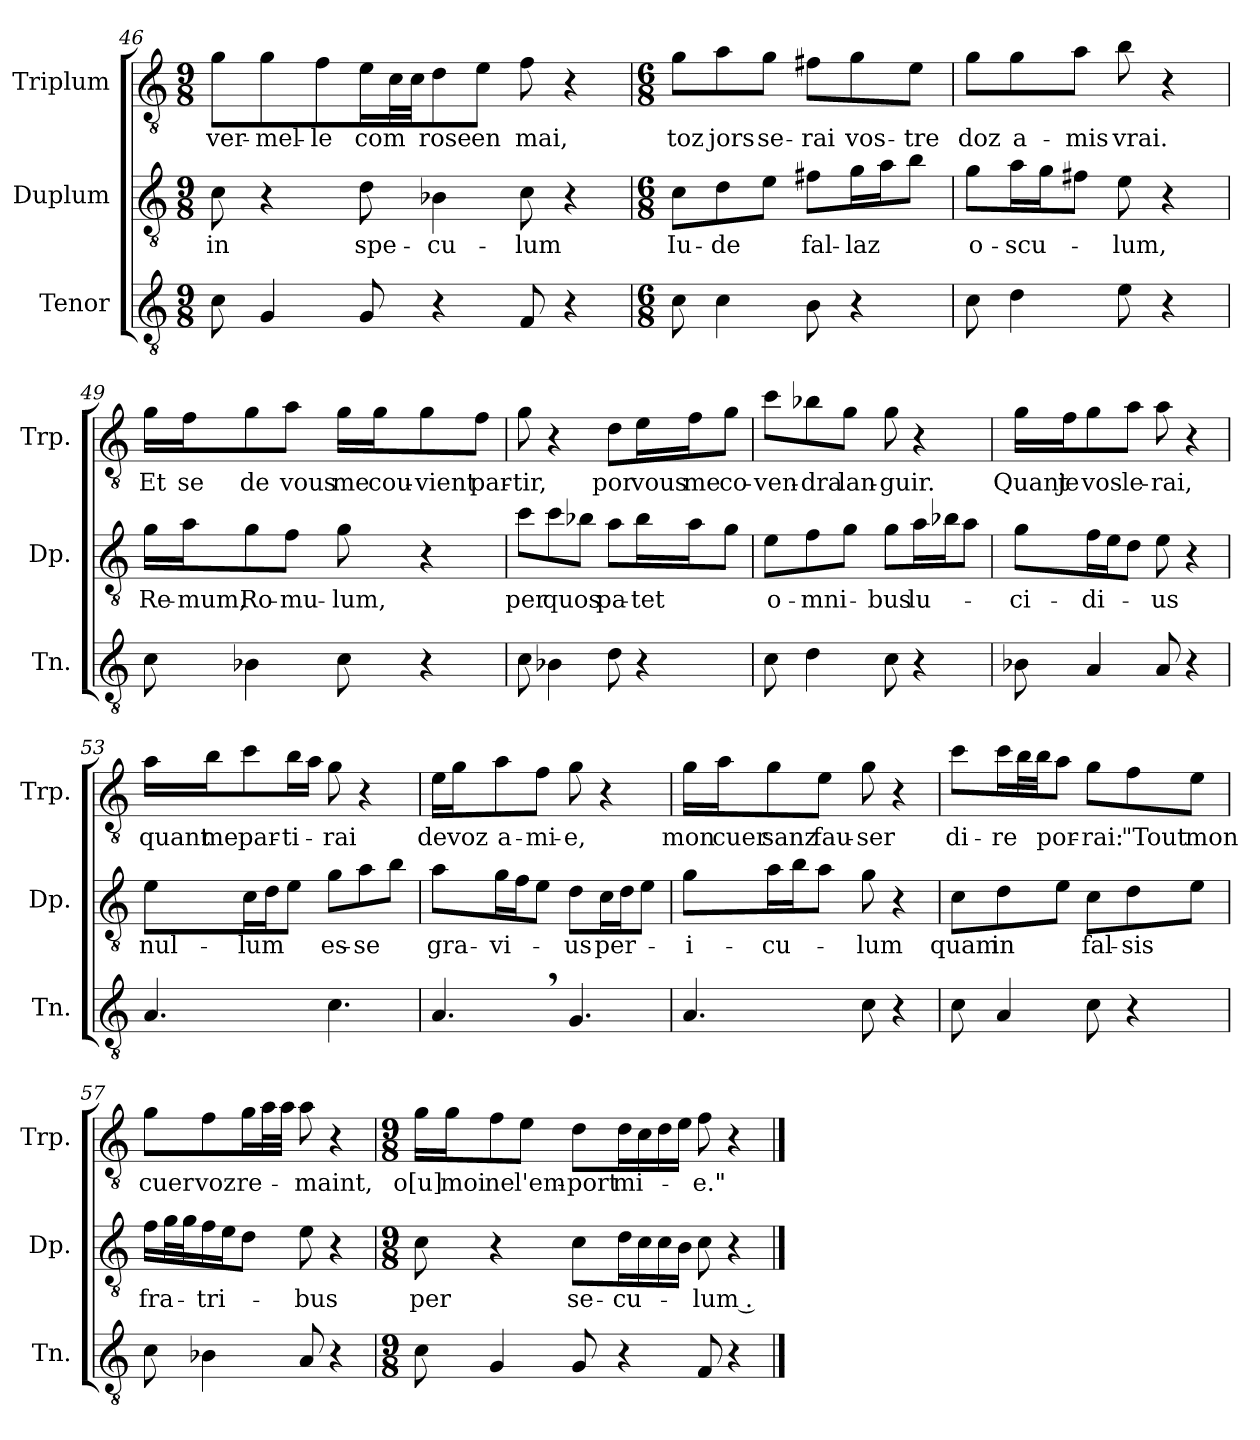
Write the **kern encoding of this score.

**kern	**kern	**text	**kern	**text
*part3	*part2	*part2	*part1	*part1
*staff3	*staff2	*staff2	*staff1	*staff1
*I"Tenor	*I"Duplum	*	*I"Triplum	*
*I'Tn.	*I'Dp.	*	*I'Trp.	*
*clefGv2	*clefGv2	*	*clefGv2	*
*k[]	*k[]	*	*k[]	*
*M9/8	*M9/8	*	*M9/8	*
=46	=46	=46	=46	=46
!	!	!LO:LY:b	!	!LO:LY:b
8c\	8c\	in	8g\L	ver-
!	!	!	!	!LO:LY:b
4G/	4r	.	8g\	-mel-
!	!	!	!	!LO:LY:b
.	.	.	8f\J	-le
!	!	!LO:LY:b	!	!LO:LY:b
8G/	8d\	spe-	16e\LL	com
*	*	*	*tremolo	*
.	.	.	32c\	.
.	.	.	32c\JJJ	.
*	*	*	*Xtremolo	*
!	!	!LO:LY:b	!	!LO:LY:b
4r	4B-i\	-cu-	8d\	rose
!	!	!	!	!LO:LY:b
.	.	.	8e\J	en
!	!	!LO:LY:b	!	!LO:LY:b
8F/	8c\	-lum	8f\	mai,
4r	4r	.	4r	.
!!LO:PB:g=z
=47	=47	=47	=47	=47
*M6/8	*M6/8	*	*M6/8	*
!	!	!LO:LY:b	!	!LO:LY:b
8c\	8c\L	Iu-	8g\L	toz
!	!	!LO:LY:b	!	!LO:LY:b
4c\	8d\	-de	8a\	jors
!	!	!	!	!LO:LY:b
.	8e\J	.	8g\J	se-
!	!	!LO:LY:b	!	!LO:LY:b
8B\	8f#i\L	fal-	8f#i\L	-rai
!	!	!LO:LY:b	!	!LO:LY:b
4r	16g\L	-laz	8g\	vos-
.	16a\J	.	.	.
!	!	!	!	!LO:LY:b
.	8b\J	.	8e\J	-tre
=48	=48	=48	=48	=48
!	!	!LO:LY:b	!	!LO:LY:b
8c\	8g\L	o-	8g\L	doz
!	!	!LO:LY:b	!	!LO:LY:b
4d\	16a\L	-scu-	8g\	a-
.	16g\J	.	.	.
!	!	!	!	!LO:LY:b
.	8f#i\J	.	8a\J	-mis
!	!	!LO:LY:b	!	!LO:LY:b
8e\	8e\	-lum,	8b\	vrai.
4r	4r	.	4r	.
=49	=49	=49	=49	=49
!	!	!LO:LY:b	!	!LO:LY:b
8c\	16g\LL	Re-	16g\LL	Et
!	!	!LO:LY:b	!	!LO:LY:b
.	16a\J	-mum,	16f\J	se
!	!	!LO:LY:b	!	!LO:LY:b
4B-i\	8g\	Ro-	8g\	de
!	!	!LO:LY:b	!	!LO:LY:b
.	8f\J	-mu-	8a\J	vous
!	!	!LO:LY:b	!	!LO:LY:b
8c\	8g\	-lum,	16g\LL	me
!	!	!	!	!LO:LY:b
.	.	.	16g\J	cou-
!	!	!	!	!LO:LY:b
4r	4r	.	8g\	-vient
!	!	!	!	!LO:LY:b
.	.	.	8f\J	par-
!!LO:LB:g=z
=50	=50	=50	=50	=50
!	!	!LO:LY:b	!	!LO:LY:b
8c\	8cc\L	per	8g\	-tir,
!	!	!LO:LY:b	!	!
4B-i\	8cc\	quos	4r	.
.	8b-i\J	.	.	.
!	!	!LO:LY:b	!	!LO:LY:b
8d\	8a\L	pa-	8d\L	por
!	!	!LO:LY:b	!	!LO:LY:b
4r	16b-i\L	-tet	16e\L	vous
!	!	!	!	!LO:LY:b
.	16a\J	.	16f\J	me
!	!	!	!	!LO:LY:b
.	8g\J	.	8g\J	co-
=51	=51	=51	=51	=51
!	!	!LO:LY:b	!	!LO:LY:b
8c\	8e\L	o-	8cc\L	-ven-
!	!	!LO:LY:b	!	!LO:LY:b
4d\	8f\	-mni-	8b-i\	-dra
!	!	!	!	!LO:LY:b
.	8g\J	.	8g\J	lan-
!	!	!LO:LY:b	!	!LO:LY:b
8c\	8g\L	-bus	8g\	-guir.
!	!	!LO:LY:b	!	!
4r	16a\L	lu-	4r	.
.	16b-i\J	.	.	.
.	8a\J	.	.	.
=52	=52	=52	=52	=52
!	!	!LO:LY:b	!	!LO:LY:b
8B-i\	8g\L	-ci-	16g\LL	Quant
!	!	!	!	!LO:LY:b
.	.	.	16f\J	je
!	!	!LO:LY:b	!	!LO:LY:b
4A/	16f\L	-di-	8g\	vos
.	16e\J	.	.	.
!	!	!	!	!LO:LY:b
.	8d\J	.	8a\J	le-
!	!	!LO:LY:b	!	!LO:LY:b
8A/	8e\	-us	8a\	-rai,
4r	4r	.	4r	.
=53	=53	=53	=53	=53
!	!	!LO:LY:b	!	!LO:LY:b
4.A/	8e\L	nul-	16a\LL	quant
!	!	!	!	!LO:LY:b
.	.	.	16b\J	me
!	!	!LO:LY:b	!	!LO:LY:b
.	16c\L	-lum	8cc\	par-
.	16d\J	.	.	.
!	!	!	!	!LO:LY:b
.	8e\J	.	16b\L	-ti-
.	.	.	16a\JJ	.
!	!	!LO:LY:b	!	!LO:LY:b
4.c\	8g\L	es-	8g\	-rai
!	!	!LO:LY:b	!	!
.	8a\	-se	4r	.
.	8b\J	.	.	.
!!LO:LB:g=z
=54	=54	=54	=54	=54
!	!	!LO:LY:b	!	!LO:LY:b
4.A,/	8a\L	gra-	16e\LL	de
!	!	!	!	!LO:LY:b
.	.	.	16g\J	voz
!	!	!LO:LY:b	!	!LO:LY:b
.	16g\L	-vi-	8a\	a-
.	16f\J	.	.	.
!	!	!	!	!LO:LY:b
.	8e\J	.	8f\J	-mi-
!	!	!LO:LY:b	!	!LO:LY:b
4.G/	8d\L	-us	8g\	-e,
!	!	!LO:LY:b	!	!
.	16c\L	per-	4r	.
.	16d\J	.	.	.
.	8e\J	.	.	.
=55	=55	=55	=55	=55
!	!	!LO:LY:b	!	!LO:LY:b
4.A/	8g\L	-i-	16g\LL	mon
!	!	!	!	!LO:LY:b
.	.	.	16a\J	cuer
!	!	!LO:LY:b	!	!LO:LY:b
.	16a\L	-cu-	8g\	sanz
.	16b\J	.	.	.
!	!	!	!	!LO:LY:b
.	8a\J	.	8e\J	fau-
!	!	!LO:LY:b	!	!LO:LY:b
8c\	8g\	-lum	8g\	-ser
4r	4r	.	4r	.
=56	=56	=56	=56	=56
!	!	!LO:LY:b	!	!LO:LY:b
8c\	8c\L	quam	8cc\L	di-
!	!	!LO:LY:b	!	!LO:LY:b
4A/	8d\	in	16cc\L	-re
*	*	*	*tremolo	*
.	.	.	32b\	.
.	.	.	32b\JJJ	.
*	*	*	*Xtremolo	*
!	!	!	!	!LO:LY:b
.	8e\J	.	8a\J	por-
!	!	!LO:LY:b	!	!LO:LY:b
8c\	8c\L	fal-	8g\L	-rai:
!	!	!LO:LY:b	!	!LO:LY:b
4r	8d\	-sis	8f\	"Tout
!	!	!	!	!LO:LY:b
.	8e\J	.	8e\J	mon
=57	=57	=57	=57	=57
!	!	!LO:LY:b	!	!LO:LY:b
8c\	16f\LL	fra-	8g\L	cuer
*	*tremolo	*	*	*
.	32g\	.	.	.
.	32g\	.	.	.
*	*Xtremolo	*	*	*
!	!	!LO:LY:b	!	!LO:LY:b
4B-i\	16f\	-tri-	8f\	voz
.	16e\J	.	.	.
!	!	!	!	!LO:LY:b
.	8d\J	.	16g\L	re-
*	*	*	*tremolo	*
.	.	.	32a\	.
.	.	.	32a\JJJ	.
*	*	*	*Xtremolo	*
!	!	!LO:LY:b	!	!LO:LY:b
8A/	8e\	-bus	8a\	-maint,
4r	4r	.	4r	.
!!LO:PB:g=z
=58	=58	=58	=58	=58
*M9/8	*M9/8	*	*M9/8	*
!	!	!LO:LY:b	!	!LO:LY:b
8c\	8c\	per	16g\LL	o[u]
!	!	!	!	!LO:LY:b
.	.	.	16g\J	moi
!	!	!	!	!LO:LY:b
4G/	4r	.	8f\	ne
!	!	!	!	!LO:LY:b
.	.	.	8e\J	l'em-
!	!	!LO:LY:b	!	!LO:LY:b
8G/	8c\L	se-	8d\L	-port
!	!	!LO:LY:b	!	!LO:LY:b
4r	16d\L	-cu-	16d\L	mi-
.	16c\	.	16c\	.
.	16c\	.	16d\	.
.	16B\JJ	.	16e\JJ	.
!	!	!LO:LY:b	!	!LO:LY:b
8F/	8c\	-lum .	8f\	-e."
4r	4r	.	4r	.
==	==	==	==	==
*-	*-	*-	*-	*-
